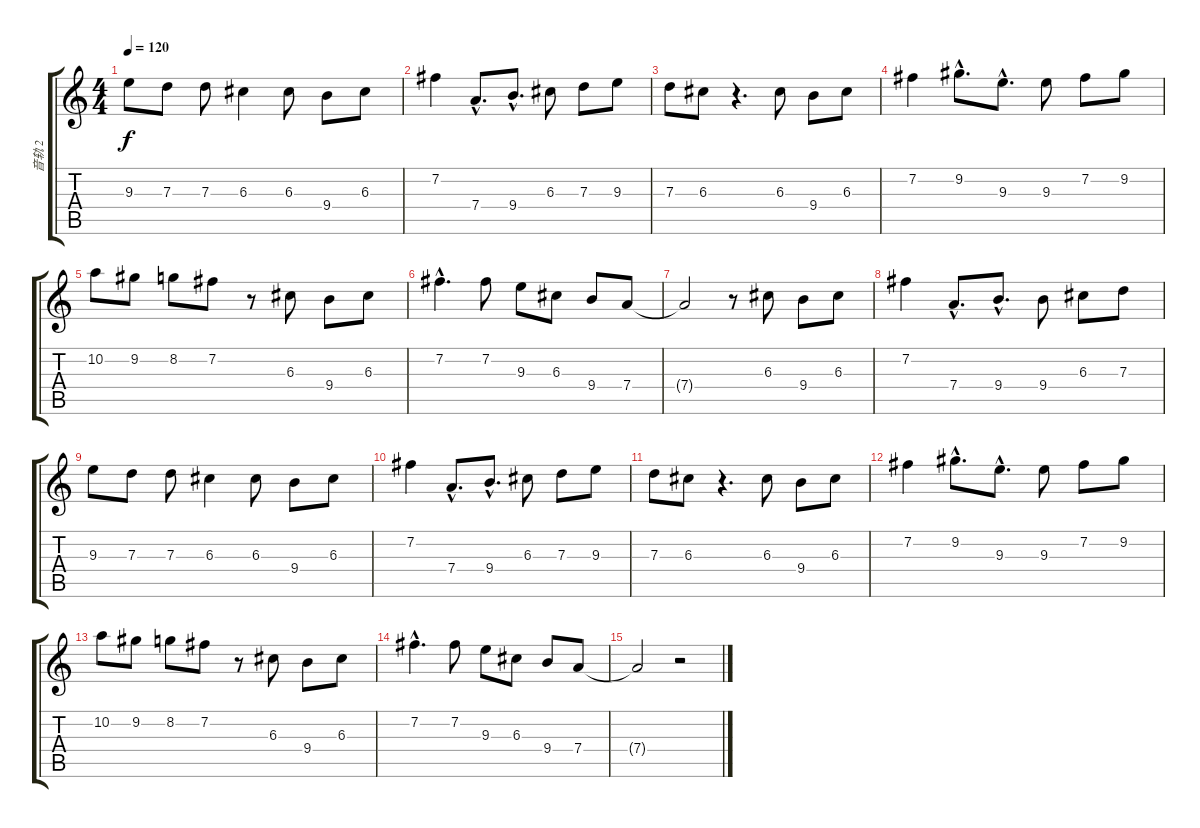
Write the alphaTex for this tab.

\track ("音轨 2" "音轨 2") {instrument acousticguitarnylon}
\staff {score tabs}
\tuning (E4 B3 G3 D3 A2 E2) {hide}
\ts (4 4)
\tempo 120
\clef g2
\ks c
9.3.8{dy f} 7.3.8 7.3.8 6.3.4 6.3.8 9.4.8 6.3.8 |
7.2.4 7.4{hac}.8{d} 9.4{hac}.8{d} 6.3.8 7.3.8 9.3.8 |
7.3.8 6.3.8 r.4{d} 6.3.8 9.4.8 6.3.8 |
7.2.4 9.2{hac}.8{d} 9.3{hac}.8{d} 9.3.8 7.2.8 9.2.8 |
10.2.8 9.2.8 8.2.8 7.2.8 r.8 6.3.8 9.4.8 6.3.8 |
7.2{hac}.4{d} 7.2.8 9.3.8 6.3.8 9.4.8 7.4.8 |
7.4{t}.2 r.8 6.3.8 9.4.8 6.3.8 |
7.2.4 7.4{hac}.8{d} 9.4{hac}.8{d} 9.4.8 6.3.8 7.3.8 |
9.3.8 7.3.8 7.3.8 6.3.4 6.3.8 9.4.8 6.3.8 |
7.2.4 7.4{hac}.8{d} 9.4{hac}.8{d} 6.3.8 7.3.8 9.3.8 |
7.3.8 6.3.8 r.4{d} 6.3.8 9.4.8 6.3.8 |
7.2.4 9.2{hac}.8{d} 9.3{hac}.8{d} 9.3.8 7.2.8 9.2.8 |
10.2.8 9.2.8 8.2.8 7.2.8 r.8 6.3.8 9.4.8 6.3.8 |
7.2{hac}.4{d} 7.2.8 9.3.8 6.3.8 9.4.8 7.4.8 |
7.4{t}.2 r.2
